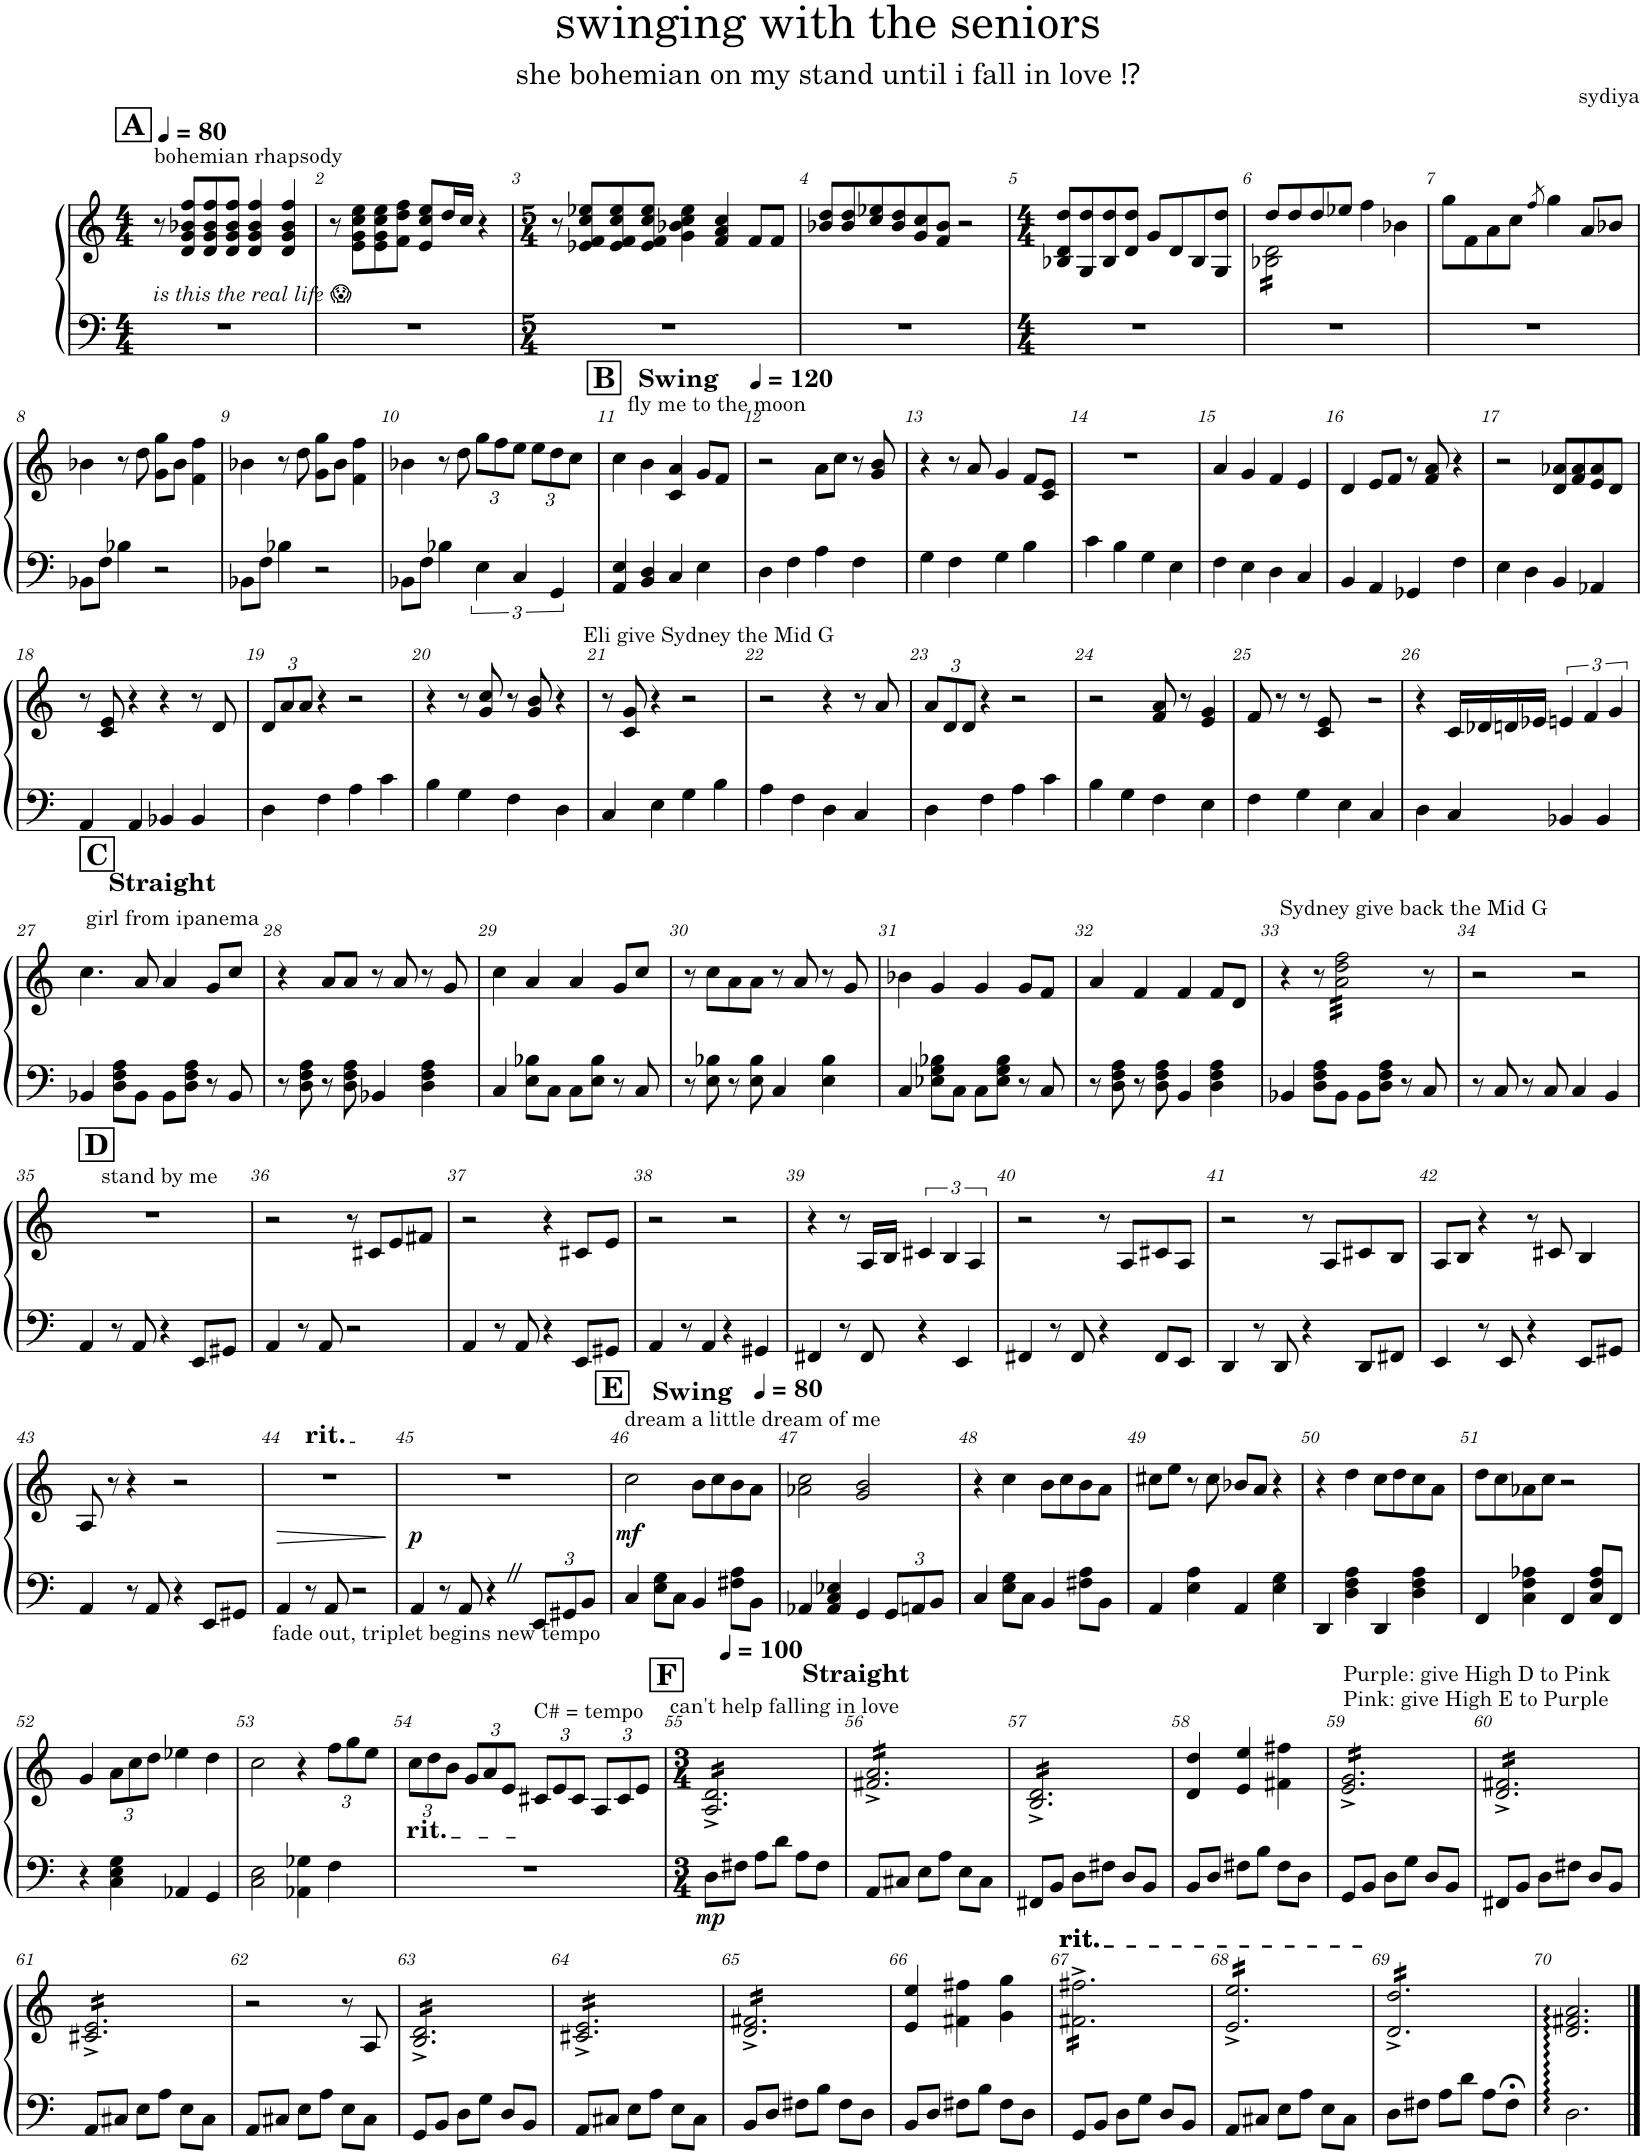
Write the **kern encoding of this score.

**kern	**kern	**dynam
*part1	*part1	*part1
*staff2	*staff1	*staff1/2
*I"Piano	*	*
*I'Pno.	*	*
*clefF4	*clefG2	*
*k[]	*k[]	*
*M4/4	*M4/4	*
*MM80	*MM80	*
!!LO:REH:place=s1:a:B:cj:fs=14:t=A
=1	=1	=1
!	!LO:TX:a:t=bohemian rhapsody	!
!	!LO:TX:b:i:t=is this the real life 😱	!
1r	8r	.
.	8d/ 8g/ 8b-X/ 8ff/L	.
.	8d/ 8g/ 8b-/ 8ff/	.
.	8d/ 8g/ 8b-/ 8ff/J	.
.	4d/ 4g/ 4b-/ 4ff/	.
.	4d/ 4g/ 4b-/ 4ff/	.
=2	=2	=2
1r	8r	.
.	8e\ 8g\ 8cc\ 8ee\L	.
.	8e\ 8g\ 8cc\ 8ee\	.
.	8f\ 8dd\ 8ff\J	.
.	8e/ 8cc/ 8ee/L	.
.	16dd/L	.
.	16cc/JJ	.
.	4r	.
=3	=3	=3
*M5/4	*M5/4	*
4%5r	8r	.
.	8e-X/ 8f/ 8cc/ 8ee-X/L	.
.	8e-/ 8f/ 8cc/ 8ee-/	.
.	8e-/ 8f/ 8cc/ 8ee-/J	.
.	4g\ 4b-X\ 4cc\ 4ee-\	.
.	4f/ 4a/ 4cc/	.
.	8f/L	.
.	8f/J	.
=4	=4	=4
4%5r	8b-X/ 8dd/L	.
.	8b-/ 8dd/	.
.	8cc/ 8ee-X/	.
.	8b-/ 8dd/	.
.	8g/ 8cc/	.
.	8f/ 8b-/J	.
.	2r	.
=5	=5	=5
*M4/4	*M4/4	*
1r	8B-X/ 8d/ 8dd/L	.
.	8G/ 8dd/	.
.	8B-/ 8dd/	.
.	8d/ 8dd/J	.
.	8g/L	.
.	8d/	.
.	8B-/	.
.	8G/ 8dd/J	.
=6	=6	=6
*	*^	*
*	*tremolo	*	*
1r	8dd/L	16B-X\ 16d\LL	.
.	.	16B-X\ 16d\	.
.	8dd/	16B-X\ 16d\	.
.	.	16B-X\ 16d\	.
.	8dd/	16B-X\ 16d\	.
.	.	16B-X\ 16d\	.
.	8ee-X/J	16B-X\ 16d\	.
.	.	16B-X\ 16d\JJ	.
*	*Xtremolo	*	*
.	4ff\	2ryy	.
.	4b-X\	.	.
*	*v	*v	*
=7	=7	=7
1r	8gg\L	.
.	8f\	.
.	8a\	.
.	8cc\J	.
.	8qff/	.
.	4gg\	.
.	8a/L	.
.	8b-X/J	.
!!LO:LB:g=z
=8	=8	=8
8BB-X\L	4b-X\	.
8F\J	.	.
4B-X\	8r	.
.	8dd\	.
2r	8g\ 8gg\L	.
.	8b-\J	.
.	4f\ 4ff\	.
=9	=9	=9
8BB-X\L	4b-X\	.
8F\J	.	.
4B-X\	8r	.
.	8dd\	.
2r	8g\ 8gg\L	.
.	8b-\J	.
.	4f\ 4ff\	.
=10	=10	=10
8BB-X\L	4b-X\	.
8F\J	.	.
4B-X\	8r	.
.	8dd\	.
*	*Xbrackettup	*
6E\	12gg\L	.
.	12ff\	.
6C/	12ee\J	.
.	12ee\L	.
6GG/	12dd\	.
.	12cc\J	.
=11	=11	=11
!!LO:REH:place=s1:a:B:cj:fs=14:t=B
*	*MM120	*
!	!LO:TX:a:t=fly me to the moon	!
!	!LO:TX:a:B:t=Swing	!
4AA/ 4E/	4cc\	.
4BB/ 4D/	4b\	.
4C/	4c/ 4a/	.
4E\	8g/L	.
.	8f/J	.
=12	=12	=12
4D\	2r	.
4F\	.	.
4A\	8a\L	.
.	8cc\J	.
4F\	8r	.
.	8g/ 8b/	.
=13	=13	=13
4G\	4r	.
4F\	8r	.
.	8a/	.
4G\	4g/	.
4B\	8f/L	.
.	8c/ 8e/J	.
=14	=14	=14
4c\	1r	.
4B\	.	.
4G\	.	.
4E\	.	.
=15	=15	=15
4F\	4a/	.
4E\	4g/	.
4D\	4f/	.
4C/	4e/	.
=16	=16	=16
4BB/	4d/	.
4AA/	8e/L	.
.	8f/J	.
4GG-X/	8r	.
.	8f/ 8a/	.
4F\	4r	.
=17	=17	=17
4E\	2r	.
4D\	.	.
4BB/	8d/ 8a-X/L	.
.	8f/ 8a-/	.
4AA-X/	8e/ 8a-/	.
.	8d/J	.
!!LO:LB:g=z
=18	=18	=18
4AA/	8r	.
.	8c/ 8e/	.
4AA/	4r	.
4BB-X/	4r	.
4BB-/	8r	.
.	8d/	.
=19	=19	=19
4D\	12d/L	.
.	12a/	.
.	12a/J	.
4F\	4r	.
4A\	2r	.
4c\	.	.
=20	=20	=20
4B\	4r	.
4G\	8r	.
.	8g/ 8cc/	.
4F\	8r	.
.	8g/ 8b/	.
4D\	4r	.
=21	=21	=21
4C/	8r	.
.	8c/ 8g/	.
!	!LO:TX:a:t=Eli give Sydney the Mid G	!
4E\	4r	.
4G\	2r	.
4B\	.	.
=22	=22	=22
4A\	2r	.
4F\	.	.
4D\	4r	.
4C/	8r	.
.	8a/	.
=23	=23	=23
4D\	12a/L	.
.	12d/	.
.	12d/J	.
4F\	4r	.
4A\	2r	.
4c\	.	.
=24	=24	=24
4B\	2r	.
4G\	.	.
4F\	8f/ 8a/	.
.	8r	.
4E\	4e/ 4g/	.
=25	=25	=25
4F\	8f/	.
.	8r	.
4G\	8r	.
.	8c/ 8e/	.
4E\	2r	.
4C/	.	.
=26	=26	=26
4D\	4r	.
4C/	16c/LL	.
.	16d-X/	.
.	16dn/	.
.	16e-X/JJ	.
*	*brackettup	*
4BB-X/	6en/	.
.	6f/	.
4BB-/	.	.
.	6g/	.
!!LO:LB:g=z
!!LO:REH:place=s1:a:B:cj:fs=14:t=C
=27	=27	=27
!	!LO:TX:a:t=girl from ipanema	!
!	!LO:TX:a:B:t=Straight	!
4BB-X/	4.cc\	.
8D\ 8F\ 8A\L	.	.
8BB-\J	8a/	.
8BB-\L	4a/	.
8D\ 8F\ 8A\J	.	.
8r	8g/L	.
8BB-/	8cc/J	.
=28	=28	=28
8r	4r	.
8D\ 8F\ 8A\	.	.
8r	8a/L	.
8D\ 8F\ 8A\	8a/J	.
4BB-X/	8r	.
.	8a/	.
4D\ 4F\ 4A\	8r	.
.	8g/	.
=29	=29	=29
4C/	4cc\	.
8E\ 8B-X\L	4a/	.
8C\J	.	.
8C\L	4a/	.
8E\ 8B-\J	.	.
8r	8g/L	.
8C/	8cc/J	.
=30	=30	=30
8r	8r	.
8E\ 8B-X\	8cc\L	.
8r	8a\	.
8E\ 8B-\	8a\J	.
4C/	8r	.
.	8a/	.
4E\ 4B-\	8r	.
.	8g/	.
=31	=31	=31
4C/	4b-X\	.
8E-X\ 8G\ 8B-X\L	4g/	.
8C\J	.	.
8C\L	4g/	.
8E-\ 8G\ 8B-\J	.	.
8r	8g/L	.
8C/	8f/J	.
=32	=32	=32
8r	4a/	.
8D\ 8F\ 8A\	.	.
8r	4f/	.
8D\ 8F\ 8A\	.	.
4BB/	4f/	.
4D\ 4F\ 4A\	8f/L	.
.	8d/J	.
=33	=33	=33
!	!LO:TX:a:t=Sydney give back the Mid G	!
4BB-X/	4r	.
8D\ 8F\ 8A\L	8r	.
*	*tremolo	*
8BB-\J	32a\ 32dd\ 32ff\LLL	.
.	32a\ 32dd\ 32ff\	.
.	32a\ 32dd\ 32ff\	.
.	32a\ 32dd\ 32ff\	.
8BB-\L	32a\ 32dd\ 32ff\	.
.	32a\ 32dd\ 32ff\	.
.	32a\ 32dd\ 32ff\	.
.	32a\ 32dd\ 32ff\	.
8D\ 8F\ 8A\J	32a\ 32dd\ 32ff\	.
.	32a\ 32dd\ 32ff\	.
.	32a\ 32dd\ 32ff\	.
.	32a\ 32dd\ 32ff\	.
8r	32a\ 32dd\ 32ff\	.
.	32a\ 32dd\ 32ff\	.
.	32a\ 32dd\ 32ff\	.
.	32a\ 32dd\ 32ff\JJJ	.
*	*Xtremolo	*
8C/	8r	.
=34	=34	=34
8r	2r	.
8C/	.	.
8r	.	.
8C/	.	.
4C/	2r	.
4BB/	.	.
!!LO:LB:g=z
!!LO:REH:place=s1:a:B:cj:fs=14:t=D
=35	=35	=35
!	!LO:TX:a:t=stand by me	!
4AA/	1r	.
8r	.	.
8AA/	.	.
4r	.	.
8EE/L	.	.
8GG#X/J	.	.
=36	=36	=36
4AA/	2r	.
8r	.	.
8AA/	.	.
2r	8r	.
.	8c#X/L	.
.	8e/	.
.	8f#X/J	.
=37	=37	=37
4AA/	2r	.
8r	.	.
8AA/	.	.
4r	4r	.
8EE/L	8c#X/L	.
8GG#X/J	8e/J	.
=38	=38	=38
4AA/	2r	.
8r	.	.
8AA/	.	.
4r	2r	.
4GG#X/	.	.
=39	=39	=39
4FF#X/	4r	.
8r	8r	.
8FF#/	16A/LL	.
.	16B/JJ	.
4r	6c#X/	.
.	6B/	.
4EE/	.	.
.	6A/	.
=40	=40	=40
4FF#X/	2r	.
8r	.	.
8FF#/	.	.
4r	8r	.
.	8A/L	.
8FF#/L	8c#X/	.
8EE/J	8A/J	.
=41	=41	=41
4DD/	2r	.
8r	.	.
8DD/	.	.
4r	8r	.
.	8A/L	.
8DD/L	8c#X/	.
8FF#X/J	8B/J	.
=42	=42	=42
4EE/	8A/L	.
.	8B/J	.
8r	4r	.
8EE/	.	.
4r	8r	.
.	8c#X/	.
8EE/L	4B/	.
8GG#X/J	.	.
!!LO:LB:g=z
=43	=43	=43
4AA/	8A/	.
.	8r	.
8r	4r	.
8AA/	.	.
4r	2r	.
8EE/L	.	.
8GG#X/J	.	.
=44	=44	=44
!	!	!LO:HP:b
*	*^	*
4AA/	1r	4ryy	>
!	!	!LO:TX:a:t=rit.	!
8r	.	2.ryy	.
8AA/	.	.	.
2r	.	.	.
.	.	.	]
=45	=45	=45	=45
!	!	!	!LO:DY:b
*	*v	*v	*
4AA/	1r	p
8r	.	.
8AA/	.	.
!LO:TX:b:t=fade out, triplet begins new tempo	!	!
4r	.	.
*Xbrackettup	*	*
12EE/L	.	.
12GG#X/	.	.
12BB/J	.	.
=46	=46	=46
!!LO:REH:place=s1:a:B:cj:fs=14:t=E
*	*MM80	*
!	!LO:TX:a:t=dream a little dream of me	!
!	!LO:TX:a:B:t=Swing	!
!	!	!LO:DY:b
4C/	2cc\	mf
8E\ 8G\L	.	.
8C\J	.	.
4BB/	8b\L	.
.	8cc\	.
8F#X\ 8A\L	8b\	.
8BB\J	8a\J	.
=47	=47	=47
4AA-X/	2a-X\ 2cc\	.
4AA-/ 4C/ 4E-X/	.	.
4GG/	2g/ 2b/	.
12GG/L	.	.
12AAn/	.	.
12BB/J	.	.
=48	=48	=48
4C/	4r	.
8E\ 8G\L	4cc\	.
8C\J	.	.
4BB/	8b\L	.
.	8cc\	.
8F#X\ 8A\L	8b\	.
8BB\J	8a\J	.
=49	=49	=49
4AA/	8cc#X\L	.
.	8ee\J	.
4E\ 4A\	8r	.
.	8cc#\	.
4AA/	8b-X/L	.
.	8a/J	.
4E\ 4G\	4r	.
=50	=50	=50
4DD/	4r	.
4D\ 4F\ 4A\	4dd\	.
4DD/	8cc\L	.
.	8dd\	.
4D\ 4F\ 4A\	8cc\	.
.	8a\J	.
=51	=51	=51
4FF/	8dd\L	.
.	8cc\	.
4C\ 4F\ 4A-X\	8a-X\	.
.	8cc\J	.
4FF/	2r	.
8C/ 8F/ 8A-/L	.	.
8FF/J	.	.
!!LO:LB:g=z
=52	=52	=52
4r	4g/	.
*	*Xbrackettup	*
4C\ 4E\ 4G\	12a\L	.
.	12cc\	.
.	12dd\J	.
4AA-X/	4ee-X\	.
4GG/	4dd\	.
=53	=53	=53
2C\ 2E\	2cc\	.
4AA-X\ 4G-X\	4r	.
4F\	12ff\L	.
.	12gg\	.
.	12ee\J	.
=54	=54	=54
!	!LO:TX:b:t=rit.	!
1r	12cc\L	.
.	12dd\	.
.	12b\J	.
.	12g/L	.
.	12a/	.
.	12e/J	.
!	!LO:TX:a:t=C# = tempo	!
.	12c#X/L	.
.	12e/	.
.	12c#/J	.
.	12A/L	.
.	12c#/	.
.	12e/J	.
=55	=55	=55
!!LO:REH:place=s1:a:B:cj:fs=14:t=F
*M3/4	*M3/4	*
*	*MM100	*
!	!LO:TX:a:B:t=Straight	!
!	!LO:TX:a:t=can't help falling in love	!
!	!	!LO:DY:b=2
*	*tremolo	*
8D\L	16A/^ 16d/^LL	mp
.	16A/^ 16d/^	.
8F#X\J	16A/^ 16d/^	.
.	16A/^ 16d/^	.
8A\L	16A/^ 16d/^	.
.	16A/^ 16d/^	.
8d\J	16A/^ 16d/^	.
.	16A/^ 16d/^	.
8A\L	16A/^ 16d/^	.
.	16A/^ 16d/^	.
8F#\J	16A/^ 16d/^	.
.	16A/^ 16d/^JJ	.
=56	=56	=56
8AA/L	16f#X/^ 16a/^LL	.
.	16f#X/^ 16a/^	.
8C#X/J	16f#X/^ 16a/^	.
.	16f#X/^ 16a/^	.
8E\L	16f#X/^ 16a/^	.
.	16f#X/^ 16a/^	.
8A\J	16f#X/^ 16a/^	.
.	16f#X/^ 16a/^	.
8E\L	16f#X/^ 16a/^	.
.	16f#X/^ 16a/^	.
8C#\J	16f#X/^ 16a/^	.
.	16f#X/^ 16a/^JJ	.
=57	=57	=57
8FF#X/L	16B/^ 16d/^LL	.
.	16B/^ 16d/^	.
8BB/J	16B/^ 16d/^	.
.	16B/^ 16d/^	.
8D\L	16B/^ 16d/^	.
.	16B/^ 16d/^	.
8F#X\J	16B/^ 16d/^	.
.	16B/^ 16d/^	.
8D/L	16B/^ 16d/^	.
.	16B/^ 16d/^	.
8BB/J	16B/^ 16d/^	.
.	16B/^ 16d/^JJ	.
*	*Xtremolo	*
=58	=58	=58
8BB/L	4d/ 4dd/	.
8D/J	.	.
8F#X\L	4e/ 4ee/	.
8B\J	.	.
8F#\L	4f#X\ 4ff#X\	.
8D\J	.	.
=59	=59	=59
!	!LO:TX:a:t=Purple&colon; give High D to Pink	!
!	!LO:TX:a:t=Pink&colon; give High E to Purple	!
*	*tremolo	*
8GG/L	16e/^ 16g/^LL	.
.	16e/^ 16g/^	.
8BB/J	16e/^ 16g/^	.
.	16e/^ 16g/^	.
8D\L	16e/^ 16g/^	.
.	16e/^ 16g/^	.
8G\J	16e/^ 16g/^	.
.	16e/^ 16g/^	.
8D/L	16e/^ 16g/^	.
.	16e/^ 16g/^	.
8BB/J	16e/^ 16g/^	.
.	16e/^ 16g/^JJ	.
=60	=60	=60
8FF#X/L	16d/^ 16f#X/^LL	.
.	16d/^ 16f#X/^	.
8BB/J	16d/^ 16f#X/^	.
.	16d/^ 16f#X/^	.
8D\L	16d/^ 16f#X/^	.
.	16d/^ 16f#X/^	.
8F#X\J	16d/^ 16f#X/^	.
.	16d/^ 16f#X/^	.
8D/L	16d/^ 16f#X/^	.
.	16d/^ 16f#X/^	.
8BB/J	16d/^ 16f#X/^	.
.	16d/^ 16f#X/^JJ	.
!!LO:LB:g=z
=61	=61	=61
8AA/L	16c#X/^ 16e/^LL	.
.	16c#X/^ 16e/^	.
8C#X/J	16c#X/^ 16e/^	.
.	16c#X/^ 16e/^	.
8E\L	16c#X/^ 16e/^	.
.	16c#X/^ 16e/^	.
8A\J	16c#X/^ 16e/^	.
.	16c#X/^ 16e/^	.
8E\L	16c#X/^ 16e/^	.
.	16c#X/^ 16e/^	.
8C#\J	16c#X/^ 16e/^	.
.	16c#X/^ 16e/^JJ	.
*	*Xtremolo	*
=62	=62	=62
8AA/L	2r	.
8C#X/J	.	.
8E\L	.	.
8A\J	.	.
8E\L	8r	.
8C#\J	8A/	.
=63	=63	=63
*	*tremolo	*
8GG/L	16B/^ 16d/^LL	.
.	16B/^ 16d/^	.
8BB/J	16B/^ 16d/^	.
.	16B/^ 16d/^	.
8D\L	16B/^ 16d/^	.
.	16B/^ 16d/^	.
8G\J	16B/^ 16d/^	.
.	16B/^ 16d/^	.
8D/L	16B/^ 16d/^	.
.	16B/^ 16d/^	.
8BB/J	16B/^ 16d/^	.
.	16B/^ 16d/^JJ	.
=64	=64	=64
8AA/L	16c#X/^ 16e/^LL	.
.	16c#X/^ 16e/^	.
8C#X/J	16c#X/^ 16e/^	.
.	16c#X/^ 16e/^	.
8E\L	16c#X/^ 16e/^	.
.	16c#X/^ 16e/^	.
8A\J	16c#X/^ 16e/^	.
.	16c#X/^ 16e/^	.
8E\L	16c#X/^ 16e/^	.
.	16c#X/^ 16e/^	.
8C#\J	16c#X/^ 16e/^	.
.	16c#X/^ 16e/^JJ	.
=65	=65	=65
8BB/L	16d/^ 16f#X/^LL	.
.	16d/^ 16f#X/^	.
8D/J	16d/^ 16f#X/^	.
.	16d/^ 16f#X/^	.
8F#X\L	16d/^ 16f#X/^	.
.	16d/^ 16f#X/^	.
8B\J	16d/^ 16f#X/^	.
.	16d/^ 16f#X/^	.
8F#\L	16d/^ 16f#X/^	.
.	16d/^ 16f#X/^	.
8D\J	16d/^ 16f#X/^	.
.	16d/^ 16f#X/^JJ	.
*	*Xtremolo	*
=66	=66	=66
8BB/L	4e/ 4ee/	.
8D/J	.	.
8F#X\L	4f#X\ 4ff#X\	.
8B\J	.	.
8F#\L	4g\ 4gg\	.
8D\J	.	.
=67	=67	=67
!	!LO:TX:a:t=rit.	!
!	!LO:TX:a:t=rit.	!
!	!LO:TX:a:t=rit.	!
!	!LO:TX:a:t=rit.	!
*	*tremolo	*
8GG/L	16f#X\^ 16ff#X\^LL	.
.	16f#X\^ 16ff#X\^	.
8BB/J	16f#X\^ 16ff#X\^	.
.	16f#X\^ 16ff#X\^	.
8D\L	16f#X\^ 16ff#X\^	.
.	16f#X\^ 16ff#X\^	.
8G\J	16f#X\^ 16ff#X\^	.
.	16f#X\^ 16ff#X\^	.
8D/L	16f#X\^ 16ff#X\^	.
.	16f#X\^ 16ff#X\^	.
8BB/J	16f#X\^ 16ff#X\^	.
.	16f#X\^ 16ff#X\^JJ	.
=68	=68	=68
8AA/L	16e/^ 16ee/^LL	.
.	16e/^ 16ee/^	.
8C#X/J	16e/^ 16ee/^	.
.	16e/^ 16ee/^	.
8E\L	16e/^ 16ee/^	.
.	16e/^ 16ee/^	.
8A\J	16e/^ 16ee/^	.
.	16e/^ 16ee/^	.
8E\L	16e/^ 16ee/^	.
.	16e/^ 16ee/^	.
8C#\J	16e/^ 16ee/^	.
.	16e/^ 16ee/^JJ	.
=69	=69	=69
8D\L	16d/^ 16dd/^LL	.
.	16d/^ 16dd/^	.
8F#X\J	16d/^ 16dd/^	.
.	16d/^ 16dd/^	.
8A\L	16d/^ 16dd/^	.
.	16d/^ 16dd/^	.
8d\J	16d/^ 16dd/^	.
.	16d/^ 16dd/^	.
8A\L	16d/^ 16dd/^	.
.	16d/^ 16dd/^	.
8F#;<\J	16d/^ 16dd/^	.
.	16d/^ 16dd/^JJ	.
*	*Xtremolo	*
=70	=70	=70
2.D::\	2.d/:: 2.f#X/:: 2.a/::	.
==	==	==
*-	*-	*-
